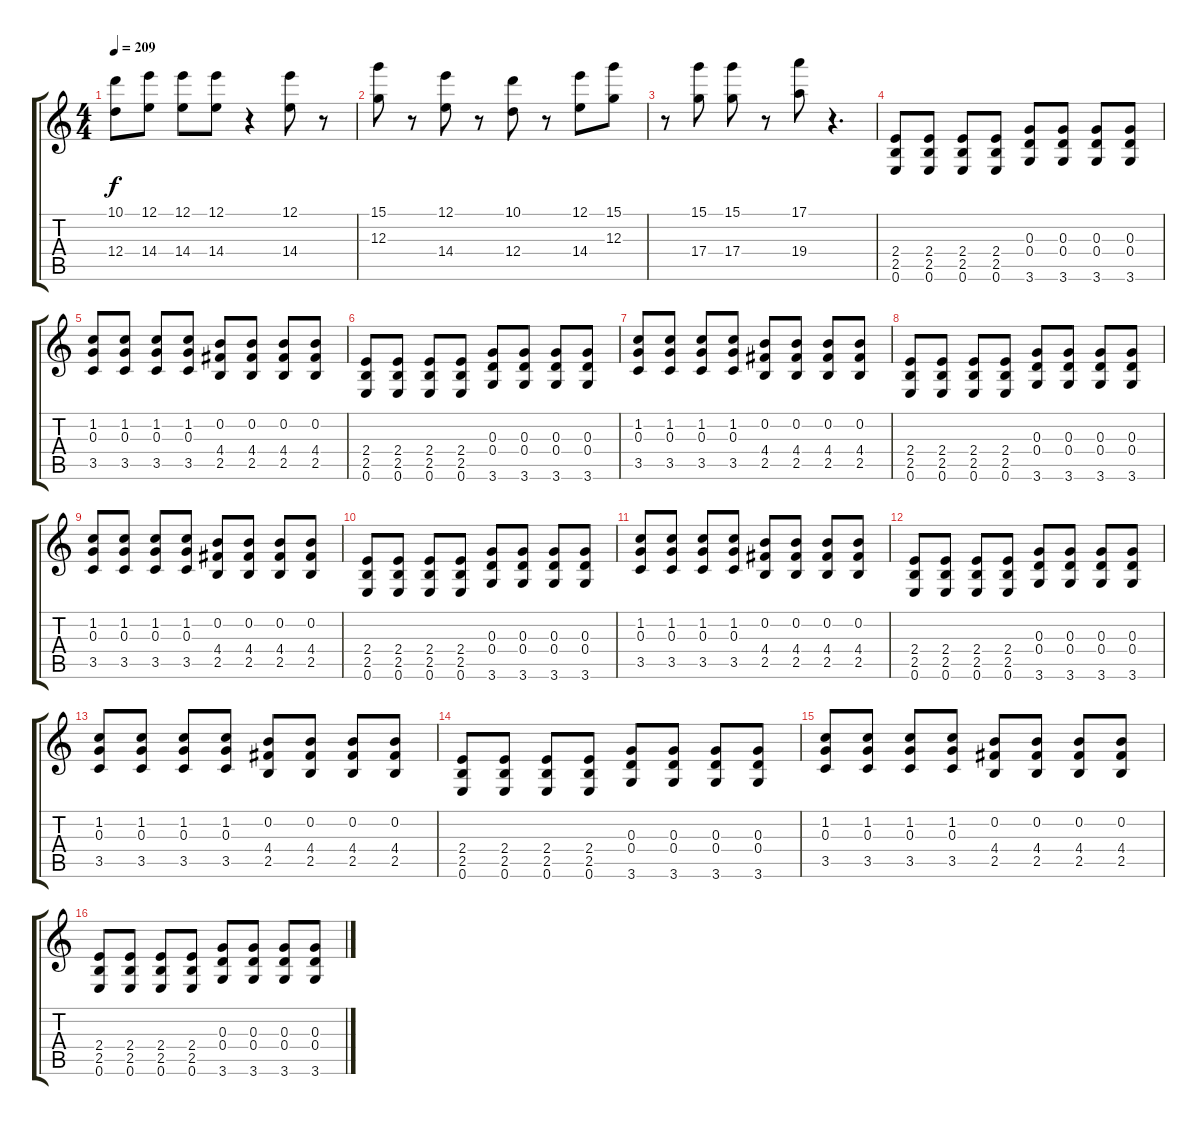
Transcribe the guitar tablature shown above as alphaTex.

\track "" {instrument overdrivenguitar}
\staff {score tabs}
\tuning (E4 B3 G3 D3 A2 E2) {hide}
\ts (4 4)
\tempo 209
\clef g2
\ks c
(10.1 12.4).8{dy f} (12.1 14.4).8 (12.1 14.4).8 (12.1 14.4).8 r.4 (12.1 14.4).8 r.8 |
(15.1 12.3).8 r.8 (12.1 14.4).8 r.8 (10.1 12.4).8 r.8 (12.1 14.4).8 (15.1 12.3).8 |
r.8 (15.1 17.4).8 (15.1 17.4).8 r.8 (17.1 19.4).8 r.4{d} |
(2.4 2.5 0.6).8 (2.4 2.5 0.6).8 (2.4 2.5 0.6).8 (2.4 2.5 0.6).8 (0.3 0.4 3.6).8 (0.3 0.4 3.6).8 (0.3 0.4 3.6).8 (0.3 0.4 3.6).8 |
(1.2 0.3 3.5).8 (1.2 0.3 3.5).8 (1.2 0.3 3.5).8 (1.2 0.3 3.5).8 (0.2 4.4 2.5).8 (0.2 4.4 2.5).8 (0.2 4.4 2.5).8 (0.2 4.4 2.5).8 |
(2.4 2.5 0.6).8 (2.4 2.5 0.6).8 (2.4 2.5 0.6).8 (2.4 2.5 0.6).8 (0.3 0.4 3.6).8 (0.3 0.4 3.6).8 (0.3 0.4 3.6).8 (0.3 0.4 3.6).8 |
(1.2 0.3 3.5).8 (1.2 0.3 3.5).8 (1.2 0.3 3.5).8 (1.2 0.3 3.5).8 (0.2 4.4 2.5).8 (0.2 4.4 2.5).8 (0.2 4.4 2.5).8 (0.2 4.4 2.5).8 |
(2.4 2.5 0.6).8 (2.4 2.5 0.6).8 (2.4 2.5 0.6).8 (2.4 2.5 0.6).8 (0.3 0.4 3.6).8 (0.3 0.4 3.6).8 (0.3 0.4 3.6).8 (0.3 0.4 3.6).8 |
(1.2 0.3 3.5).8 (1.2 0.3 3.5).8 (1.2 0.3 3.5).8 (1.2 0.3 3.5).8 (0.2 4.4 2.5).8 (0.2 4.4 2.5).8 (0.2 4.4 2.5).8 (0.2 4.4 2.5).8 |
(2.4 2.5 0.6).8 (2.4 2.5 0.6).8 (2.4 2.5 0.6).8 (2.4 2.5 0.6).8 (0.3 0.4 3.6).8 (0.3 0.4 3.6).8 (0.3 0.4 3.6).8 (0.3 0.4 3.6).8 |
(1.2 0.3 3.5).8 (1.2 0.3 3.5).8 (1.2 0.3 3.5).8 (1.2 0.3 3.5).8 (0.2 4.4 2.5).8 (0.2 4.4 2.5).8 (0.2 4.4 2.5).8 (0.2 4.4 2.5).8 |
(2.4 2.5 0.6).8 (2.4 2.5 0.6).8 (2.4 2.5 0.6).8 (2.4 2.5 0.6).8 (0.3 0.4 3.6).8 (0.3 0.4 3.6).8 (0.3 0.4 3.6).8 (0.3 0.4 3.6).8 |
(1.2 0.3 3.5).8 (1.2 0.3 3.5).8 (1.2 0.3 3.5).8 (1.2 0.3 3.5).8 (0.2 4.4 2.5).8 (0.2 4.4 2.5).8 (0.2 4.4 2.5).8 (0.2 4.4 2.5).8 |
(2.4 2.5 0.6).8 (2.4 2.5 0.6).8 (2.4 2.5 0.6).8 (2.4 2.5 0.6).8 (0.3 0.4 3.6).8 (0.3 0.4 3.6).8 (0.3 0.4 3.6).8 (0.3 0.4 3.6).8 |
(1.2 0.3 3.5).8 (1.2 0.3 3.5).8 (1.2 0.3 3.5).8 (1.2 0.3 3.5).8 (0.2 4.4 2.5).8 (0.2 4.4 2.5).8 (0.2 4.4 2.5).8 (0.2 4.4 2.5).8 |
(2.4 2.5 0.6).8 (2.4 2.5 0.6).8 (2.4 2.5 0.6).8 (2.4 2.5 0.6).8 (0.3 0.4 3.6).8 (0.3 0.4 3.6).8 (0.3 0.4 3.6).8 (0.3 0.4 3.6).8
